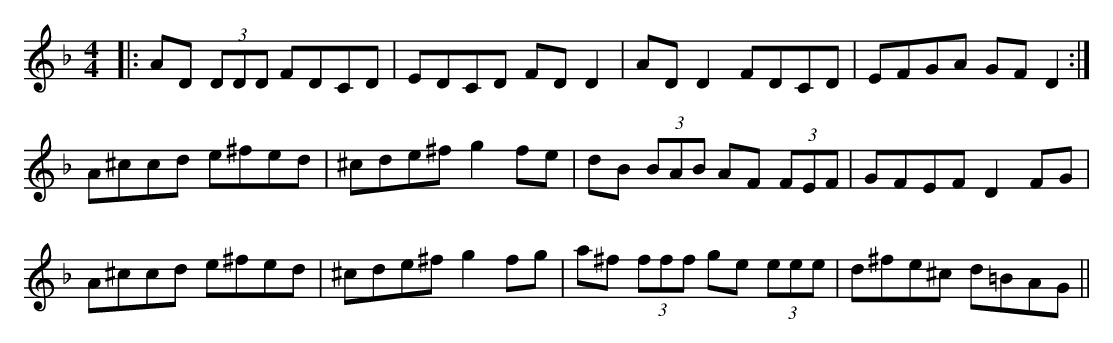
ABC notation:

X:1
M:4/4
K:Dmin
|:AD (3DDD FDCD|EDCD FD D2|AD D2 FDCD|EFGA GF D2:|
A^ccd e^fed|^cde^f g2fe|dB (3BAB AF (3FEF|GFEF D2FG|
A^ccd e^fed|^cde^f g2fg|a^f (3fff ge (3eee|d^fe^c d=BAG||
